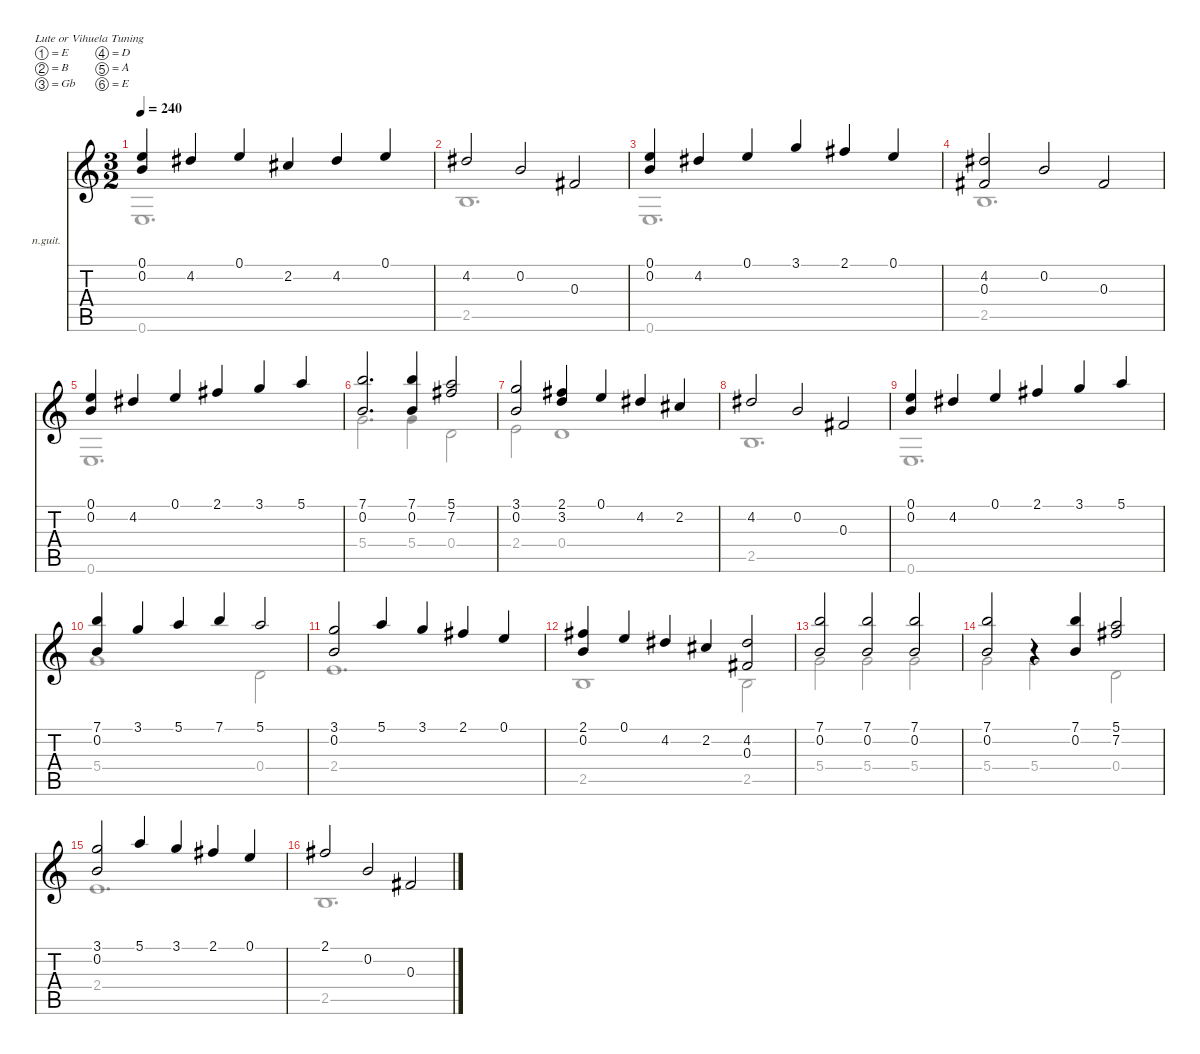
\defaultSystemsLayout 4
\hideDynamics
\bracketExtendMode nobrackets
\firstSystemTrackNameOrientation horizontal
\otherSystemsTrackNameOrientation horizontal
\track ("Nylon Guitar" "n.guit.") {instrument acousticguitarnylon}
\staff {score tabs}
\tuning (E4 B3 Gb3 D3 A2 E2)
\voice
\ts (3 2)
\tempo 240
\clef g2
\ks c
(0.1 0.2).4{dy mf beam Up} 4.2{acc #}.4{beam Up} 0.1.4{beam Up} 2.2{acc #}.4{beam Up} 4.2{acc #}.4{beam Up} 0.1.4{beam Up} |
4.2{acc #}.2{beam Up} 0.2.2{beam Up} 0.3{acc #}.2{beam Up} |
(0.1 0.2).4{beam Up} 4.2{acc #}.4{beam Up} 0.1.4{beam Up} 3.1.4{beam Up} 2.1{acc #}.4{beam Up} 0.1.4{beam Up} |
(0.3{acc #} 4.2{acc #}).2{beam Up} 0.2.2{beam Up} 0.3{acc #}.2{beam Up} |
(0.1 0.2).4{beam Up} 4.2{acc #}.4{beam Up} 0.1.4{beam Up} 2.1{acc #}.4{beam Up} 3.1.4{beam Up} 5.1.4{beam Up} |
(7.1 0.2).2{d beam Up} (7.1 0.2).4{beam Up} (5.1 7.2{acc #}).2{beam Up} |
(3.1 0.2).2{beam Up} (2.1{acc #} 3.2).4{beam Up} 0.1.4{beam Up} 4.2{acc #}.4{beam Up} 2.2{acc #}.4{beam Up} |
4.2{acc #}.2{beam Up} 0.2.2{beam Up} 0.3{acc #}.2{beam Up} |
(0.1 0.2).4{beam Up} 4.2{acc #}.4{beam Up} 0.1.4{beam Up} 2.1{acc #}.4{beam Up} 3.1.4{beam Up} 5.1.4{beam Up} |
(0.2 7.1).4{beam Up} 3.1.4{beam Up} 5.1.4{beam Up} 7.1.4{beam Up} 5.1.2{beam Up} |
(3.1 0.2).2{beam Up} 5.1.4{beam Up} 3.1.4{beam Up} 2.1{acc #}.4{beam Up} 0.1.4{beam Up} |
(2.1{acc #} 0.2).4{beam Up} 0.1.4{beam Up} 4.2{acc #}.4{beam Up} 2.2{acc #}.4{beam Up} (4.2{acc #} 0.3{acc #}).2{beam Up} |
(7.1 0.2).2{beam Up} (0.2 7.1).2{beam Up} (0.2 7.1).2{beam Up} |
(7.1 0.2).2{beam Up} r.4{beam Up} (7.1 0.2).4{beam Up} (5.1 7.2{acc #}).2{beam Up} |
(3.1 0.2).2{beam Up} 5.1.4{beam Up} 3.1.4{beam Up} 2.1{acc #}.4{beam Up} 0.1.4{beam Up} |
2.1{acc #}.2{beam Up} 0.2.2{beam Up} 0.3{acc #}.2{beam Up}
\voice
\clef g2
\ottava regular
\simile none
\ks c
0.6.1{d dy mf beam Down} |
2.5.1{d beam Down} |
0.6.1{d beam Down} |
2.5.1{d beam Down} |
0.6.1{d beam Down} |
5.4.2{d beam Down} 5.4.4{beam Down} 0.4.2{beam Down} |
2.4.2{beam Down} 0.4.1{beam Down} |
2.5.1{d beam Down} |
0.6.1{d beam Down} |
5.4.1{beam Down} 0.4.2{beam Down} |
2.4.1{d beam Down} |
2.5.1{beam Down} 2.5.2{beam Down} |
5.4.2{beam Down} 5.4.2{beam Down} 5.4.2{beam Down} |
5.4.2{beam Down} 5.4.2{beam Down} 0.4.2{beam Down} |
2.4.1{d beam Down} |
2.5.1{d beam Down}
